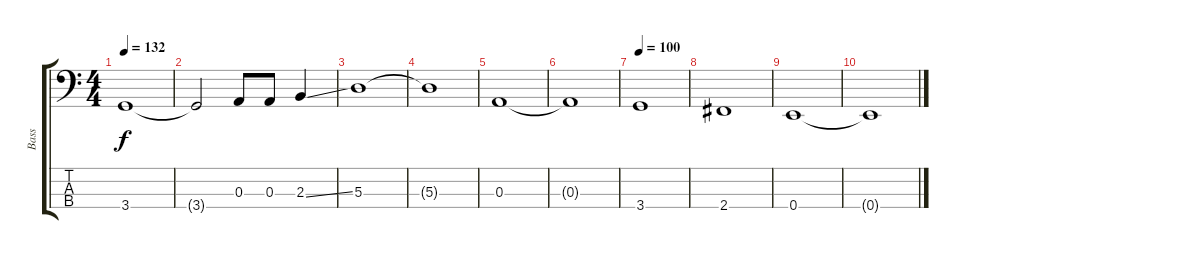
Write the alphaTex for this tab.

\track ("Bass" "Bass") {instrument electricbasspick}
\staff {score tabs}
\tuning (G2 D2 A1 E1) {hide}
\ts (4 4)
\tempo 132
\clef f4
\ks c
3.4.1{dy f} |
3.4{t}.2 0.3.8 0.3.8 2.3{ss}.4 |
5.3.1 |
5.3{t}.1 |
0.3.1 |
0.3{t}.1 |
\tempo 100
3.4.1 |
2.4.1 |
0.4.1 |
0.4{t}.1
